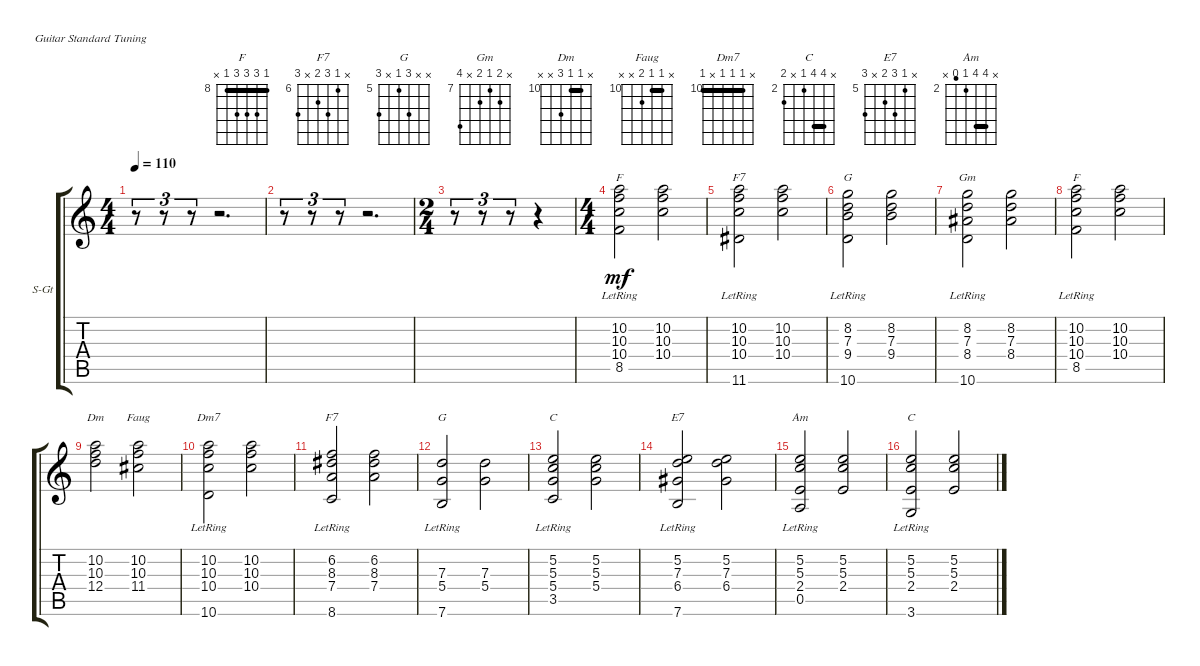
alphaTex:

\bracketExtendMode groupsimilarinstruments
\firstSystemTrackNameOrientation horizontal
\otherSystemsTrackNameOrientation horizontal
\track ("Guitare n°1" "S-Gt") {instrument acousticguitarsteel}
\staff {score tabs}
\tuning (E4 B3 G3 D3 A2 E2)
\chord ("F" 8 10 10 10 8 x) {firstfret 8 barre 8}
\chord ("F7" x 10 10 10 x 11) {firstfret 10 barre (10 10)}
\chord ("G" x 8 7 9 x 10) {firstfret 7}
\chord ("Gm" x 8 7 8 x 10) {firstfret 7}
\chord ("Dm" x 10 10 12 x x) {firstfret 10 barre 10}
\chord ("Faug" x 10 10 11 x x) {firstfret 10 barre 10}
\chord ("Dm7" x 10 10 10 x 10) {firstfret 10 barre (10 10 10)}
\chord ("F7" x 6 8 7 x 8) {firstfret 6}
\chord ("G" x x 7 5 x 7) {firstfret 5}
\chord ("C" x 5 5 5 3 x) {firstfret 3}
\chord ("E7" x 5 7 6 x 7) {firstfret 5}
\chord ("Am" x 5 5 2 1 x) {firstfret 2 barre 5}
\chord ("C" x 5 5 2 x 3) {firstfret 2 barre 5}
\ts (4 4)
\tempo 110
\clef g2
\ks c
r.8{tu (3 2) dy f} r.8{tu (3 2)} r.8{tu (3 2)} r.2{d} |
r.8{tu (3 2)} r.8{tu (3 2)} r.8{tu (3 2)} r.2{d} |
\ts (2 4)
\beaming (8 2 2)
r.8{tu (3 2)} r.8{tu (3 2)} r.8{tu (3 2)} r.4 |
\ts (4 4)
\beaming (8 2 2 2 2)
(10.2 10.3 10.4{lr} 8.5).2{ch "F" dy mf} (10.2 10.3 10.4).2 |
(10.2 10.3 10.4 11.6{lr}).2{ch "F7"} (10.2 10.3 10.4).2 |
(8.2 7.3 9.4 10.6{lr}).2{ch "G"} (8.2 7.3 9.4).2 |
(8.2 7.3 8.4 10.6{lr}).2{ch "Gm"} (8.2 7.3 8.4).2 |
(10.2 10.3 10.4{lr} 8.5).2{ch "F"} (10.2 10.3 10.4).2 |
(10.2 10.3 12.4).2{ch "Dm"} (10.2 10.3 11.4).2{ch "Faug"} |
(10.2 10.3{lr} 10.4 10.6).2{ch "Dm7"} (10.2 10.3 10.4).2 |
(6.2 8.3 7.4 8.6{lr}).2{ch "F7"} (6.2 8.3 7.4).2 |
(7.3 5.4 7.6{lr}).2{ch "G"} (7.3 5.4).2 |
(5.2 5.3 5.4 3.5{lr}).2{ch "C"} (5.2 5.3 5.4).2 |
(5.2 7.3 6.4 7.6{lr}).2{ch "E7"} (5.2 7.3 6.4).2 |
(5.2{lr} 5.3{lr} 2.4{lr} 0.5).2{ch "Am"} (5.2 5.3 2.4).2 |
(5.2{lr} 5.3{lr} 2.4{lr} 3.6).2{ch "C"} (5.2 5.3 2.4).2
